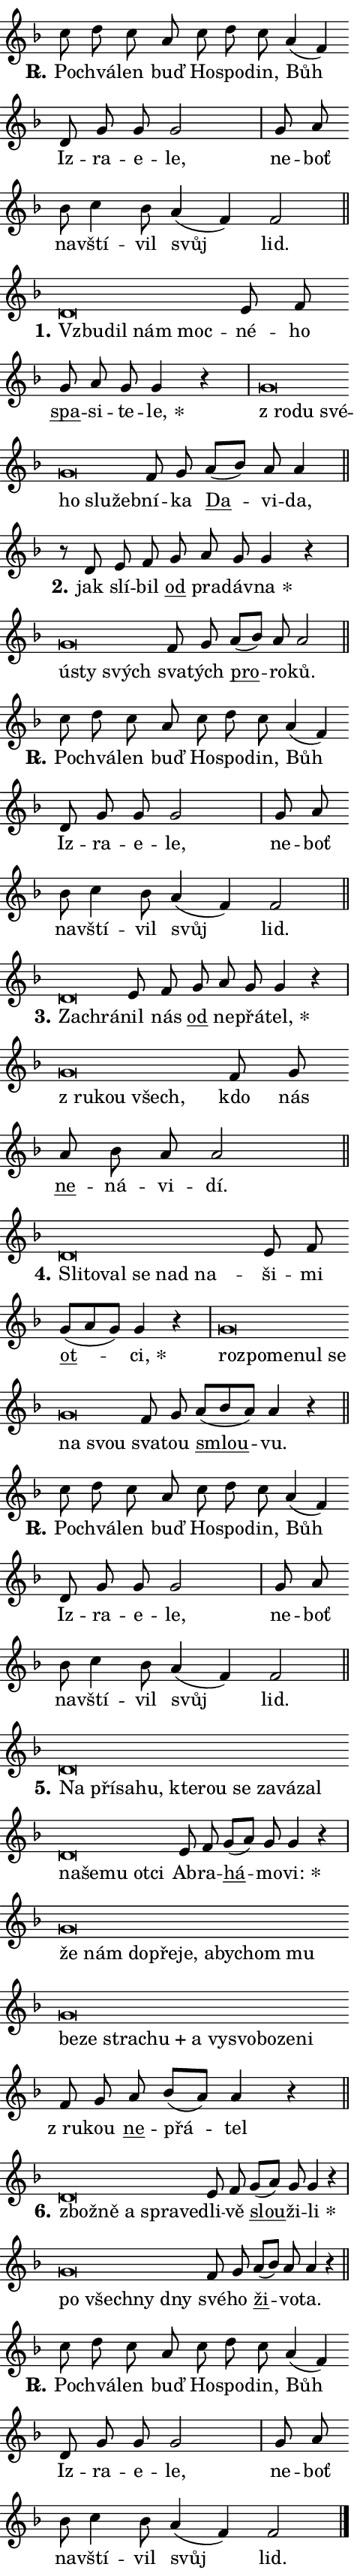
\version "2.24.0"
\header { tagline = "" }
\paper {
  indent = 0\cm
  top-margin = 0\cm
  right-margin = 0.13\cm % to fit lyric hyphens
  bottom-margin = 0\cm
  left-margin = 0\cm
  paper-width = 8\cm
  page-breaking = #ly:one-page-breaking
  system-system-spacing.basic-distance = #11
  score-system-spacing.basic-distance = #11
  ragged-last = ##f
}


%% Author: Thomas Morley
%% https://lists.gnu.org/archive/html/lilypond-user/2020-05/msg00002.html
#(define (line-position grob)
"Returns position of @var[grob} in current system:
   @code{'start}, if at first time-step
   @code{'end}, if at last time-step
   @code{'middle} otherwise
"
  (let* ((col (ly:item-get-column grob))
         (ln (ly:grob-object col 'left-neighbor))
         (rn (ly:grob-object col 'right-neighbor))
         (col-to-check-left (if (ly:grob? ln) ln col))
         (col-to-check-right (if (ly:grob? rn) rn col))
         (break-dir-left
           (and
             (ly:grob-property col-to-check-left 'non-musical #f)
             (ly:item-break-dir col-to-check-left)))
         (break-dir-right
           (and
             (ly:grob-property col-to-check-right 'non-musical #f)
             (ly:item-break-dir col-to-check-right))))
        (cond ((eqv? 1 break-dir-left) 'start)
              ((eqv? -1 break-dir-right) 'end)
              (else 'middle))))

#(define (tranparent-at-line-position vctor)
  (lambda (grob)
  "Relying on @code{line-position} select the relevant enry from @var{vctor}.
Used to determine transparency,"
    (case (line-position grob)
      ((end) (not (vector-ref vctor 0)))
      ((middle) (not (vector-ref vctor 1)))
      ((start) (not (vector-ref vctor 2))))))

noteHeadBreakVisibility =
#(define-music-function (break-visibility)(vector?)
"Makes @code{NoteHead}s transparent relying on @var{break-visibility}"
#{
  \override NoteHead.transparent =
    #(tranparent-at-line-position break-visibility)
#})

#(define delete-ledgers-for-transparent-note-heads
  (lambda (grob)
    "Reads whether a @code{NoteHead} is transparent.
If so this @code{NoteHead} is removed from @code{'note-heads} from
@var{grob}, which is supposed to be @code{LedgerLineSpanner}.
As a result ledgers are not printed for this @code{NoteHead}"
    (let* ((nhds-array (ly:grob-object grob 'note-heads))
           (nhds-list
             (if (ly:grob-array? nhds-array)
                 (ly:grob-array->list nhds-array)
                 '()))
           ;; Relies on the transparent-property being done before
           ;; Staff.LedgerLineSpanner.after-line-breaking is executed.
           ;; This is fragile ...
           (to-keep
             (remove
               (lambda (nhd)
                 (ly:grob-property nhd 'transparent #f))
               nhds-list)))
      ;; TODO find a better method to iterate over grob-arrays, similiar
      ;; to filter/remove etc for lists
      ;; For now rebuilt from scratch
      (set! (ly:grob-object grob 'note-heads)  '())
      (for-each
        (lambda (nhd)
          (ly:pointer-group-interface::add-grob grob 'note-heads nhd))
        to-keep))))

squashNotes = {
  \override NoteHead.X-extent = #'(-0.2 . 0.2)
  \override NoteHead.Y-extent = #'(-0.75 . 0)
  \override NoteHead.stencil =
    #(lambda (grob)
       (let ((pos (ly:grob-property grob 'staff-position)))
         (begin
           (if (< pos -7) (display "ERROR: Lower brevis then expected\n") (display ""))
           (if (<= pos -6) ly:text-interface::print ly:note-head::print))))
}
unSquashNotes = {
  \revert NoteHead.X-extent
  \revert NoteHead.Y-extent
  \revert NoteHead.stencil
}

hideNotes = \noteHeadBreakVisibility #begin-of-line-visible
unHideNotes = \noteHeadBreakVisibility #all-visible

% work-around for resetting accidentals
% https://lilypond.org/doc/v2.23/Documentation/notation/displaying-rhythms#unmetered-music
cadenzaMeasure = {
  \cadenzaOff
  \partial 1024 s1024
  \cadenzaOn
}

#(define-markup-command (accent layout props text) (markup?)
  "Underline accented syllable"
  (interpret-markup layout props
    #{\markup \override #'(offset . 4.3) \underline { #text }#}))

responsum = \markup \concat {
  "R" \hspace #-1.05 \path #0.1 #'((moveto 0 0.07) (lineto 0.9 0.8)) \hspace #0.05 "."
}

spaceSize = #0.6828661417322834 % exact space size for TeX Gyre Schola

\layout {
  \context {
    \Staff
    \remove "Time_signature_engraver"
    \override LedgerLineSpanner.after-line-breaking = #delete-ledgers-for-transparent-note-heads
  }
  \context {
    \Lyrics {
      \override LyricSpace.minimum-distance = \spaceSize
      \override LyricText.font-name = #"TeX Gyre Schola"
      \override LyricText.font-size = 1
      \override StanzaNumber.font-name = #"TeX Gyre Schola Bold"
      \override StanzaNumber.font-size = 1
    }
  }
  \context {
    \Score 
    \override NoteHead.text =
      #(lambda (grob) 
        (let ((pos (ly:grob-property grob 'staff-position)))
          #{\markup {
            \combine
              \halign #-0.55 \raise #(if (= pos -6) 0 0.5) \override #'(thickness . 2) \draw-line #'(3.2 . 0)
              \musicglyph "noteheads.sM1"
          }#}))
  }
}

% magnetic-lyrics.ily
%
%   written by
%     Jean Abou Samra <jean@abou-samra.fr>
%     Werner Lemberg <wl@gnu.org>
%
%   adapted by
%     Jiri Hon <jiri.hon@gmail.com>
%
% Version 2022-Apr-15

% https://www.mail-archive.com/lilypond-user@gnu.org/msg149350.html

#(define (Left_hyphen_pointer_engraver context)
   "Collect syllable-hyphen-syllable occurrences in lyrics and store
them in properties.  This engraver only looks to the left.  For
example, if the lyrics input is @code{foo -- bar}, it does the
following.

@itemize @bullet
@item
Set the @code{text} property of the @code{LyricHyphen} grob between
@q{foo} and @q{bar} to @code{foo}.

@item
Set the @code{left-hyphen} property of the @code{LyricText} grob with
text @q{foo} to the @code{LyricHyphen} grob between @q{foo} and
@q{bar}.
@end itemize

Use this auxiliary engraver in combination with the
@code{lyric-@/text::@/apply-@/magnetic-@/offset!} hook."
   (let ((hyphen #f)
         (text #f))
     (make-engraver
      (acknowledgers
       ((lyric-syllable-interface engraver grob source-engraver)
        (set! text grob)))
      (end-acknowledgers
       ((lyric-hyphen-interface engraver grob source-engraver)
        ;(when (not (grob::has-interface grob 'lyric-space-interface))
          (set! hyphen grob)));)
      ((stop-translation-timestep engraver)
       (when (and text hyphen)
         (ly:grob-set-object! text 'left-hyphen hyphen))
       (set! text #f)
       (set! hyphen #f)))))

#(define (lyric-text::apply-magnetic-offset! grob)
   "If the space between two syllables is less than the value in
property @code{LyricText@/.details@/.squash-threshold}, move the right
syllable to the left so that it gets concatenated with the left
syllable.

Use this function as a hook for
@code{LyricText@/.after-@/line-@/breaking} if the
@code{Left_@/hyphen_@/pointer_@/engraver} is active."
   (let ((hyphen (ly:grob-object grob 'left-hyphen #f)))
     (when hyphen
       (let ((left-text (ly:spanner-bound hyphen LEFT)))
         (when (grob::has-interface left-text 'lyric-syllable-interface)
           (let* ((common (ly:grob-common-refpoint grob left-text X))
                  (this-x-ext (ly:grob-extent grob common X))
                  (left-x-ext
                   (begin
                     ;; Trigger magnetism for left-text.
                     (ly:grob-property left-text 'after-line-breaking)
                     (ly:grob-extent left-text common X)))
                  ;; `delta` is the gap width between two syllables.
                  (delta (- (interval-start this-x-ext)
                            (interval-end left-x-ext)))
                  (details (ly:grob-property grob 'details))
                  (threshold (assoc-get 'squash-threshold details 0.2)))
             (when (< delta threshold)
               (let* (;; We have to manipulate the input text so that
                      ;; ligatures crossing syllable boundaries are not
                      ;; disabled.  For languages based on the Latin
                      ;; script this is essentially a beautification.
                      ;; However, for non-Western scripts it can be a
                      ;; necessity.
                      (lt (ly:grob-property left-text 'text))
                      (rt (ly:grob-property grob 'text))
                      (is-space (grob::has-interface hyphen 'lyric-space-interface))
                      (space (if is-space " " ""))
                      (extra-delta (if is-space spaceSize 0))
                      ;; Append new syllable.
                      (ltrt-space (if (and (string? lt) (string? rt))
                                (string-append lt space rt)
                                (make-concat-markup (list lt space rt))))
                      ;; Right-align `ltrt` to the right side.
                      (ltrt-space-markup (grob-interpret-markup
                               grob
                               (make-translate-markup
                                (cons (interval-length this-x-ext) 0)
                                (make-right-align-markup ltrt-space)))))
                 (begin
                   ;; Don't print `left-text`.
                   (ly:grob-set-property! left-text 'stencil #f)
                   ;; Set text and stencil (which holds all collected
                   ;; syllables so far) and shift it to the left.
                   (ly:grob-set-property! grob 'text ltrt-space)
                   (ly:grob-set-property! grob 'stencil ltrt-space-markup)
                   (ly:grob-translate-axis! grob (- (- delta extra-delta)) X))))))))))


#(define (lyric-hyphen::displace-bounds-first grob)
   ;; Make very sure this callback isn't triggered too early.
   (let ((left (ly:spanner-bound grob LEFT))
         (right (ly:spanner-bound grob RIGHT)))
     (ly:grob-property left 'after-line-breaking)
     (ly:grob-property right 'after-line-breaking)
     (ly:lyric-hyphen::print grob)))

squashThreshold = #0.4

\layout {
  \context {
    \Lyrics
    \consists #Left_hyphen_pointer_engraver
    \override LyricText.after-line-breaking =
      #lyric-text::apply-magnetic-offset!
    \override LyricHyphen.stencil = #lyric-hyphen::displace-bounds-first
    \override LyricText.details.squash-threshold = \squashThreshold
    \override LyricHyphen.minimum-distance = 0
    \override LyricHyphen.minimum-length = \squashThreshold
  }
}

squashText = \override LyricText.details.squash-threshold = 9999
unSquashText = \override LyricText.details.squash-threshold = \squashThreshold

leftText = \override LyricText.self-alignment-X = #LEFT
unLeftText = \revert LyricText.self-alignment-X

starOffset = #(lambda (grob) 
                (let ((x_offset (ly:self-alignment-interface::aligned-on-x-parent grob)))
                  (if (= x_offset 0) 0 (+ x_offset 1.2))))

star = #(define-music-function (syllable)(string?)
"Append star separator at the end of a syllable"
#{
  \once \override LyricText.X-offset = #starOffset
  \lyricmode { \markup {
    #syllable
    \override #'((font-name . "TeX Gyre Schola Bold")) \hspace #0.2 \lower #0.65 \larger "*"
  } }
#})

starAccent = #(define-music-function (syllable)(string?)
"Append star separator at the end of a syllable and make accent"
#{
  \once \override LyricText.X-offset = #starOffset
  \lyricmode { \markup {
    \accent #syllable
    \override #'((font-name . "TeX Gyre Schola Bold")) \hspace #0.2 \lower #0.65 \larger "*"
  } }
#})

breath = #(define-music-function (syllable)(string?)
"Append breathing indicator at the end of a syllable"
#{
  \lyricmode { \markup { #syllable "+" } }
#})

optionalBreath = #(define-music-function (syllable)(string?)
"Append optional breathing indicator at the end of a syllable"
#{
  \lyricmode { \markup { #syllable "(+)" } }
#})


\score {
    <<
        \new Voice = "melody" { \cadenzaOn \key f \major \relative { c''8 d c a \bar "" c d c \bar "" a4( f) \bar "" d8 g g g2 \cadenzaMeasure \bar "|" g8 a \bar "" bes c4 bes8 \bar "" a4( f) f2 \cadenzaMeasure \bar "||" \break } }
        \new Lyrics \lyricsto "melody" { \lyricmode { \set stanza = \responsum
Po -- chvá -- len buď Ho -- spo -- din, Bůh Iz -- ra -- e -- le, ne -- boť na -- vští -- vil svůj lid. } }
    >>
    \layout {}
}

\score {
    <<
        \new Voice = "melody" { \cadenzaOn \key f \major \relative { \squashNotes d'\breve*1/16 \hideNotes \breve*1/16 \bar "" \breve*1/16 \breve*1/16 \bar "" \unHideNotes \unSquashNotes e8 f \bar "" g a g g4 r \cadenzaMeasure \bar "|" \squashNotes g\breve*1/16 \hideNotes \breve*1/16 \bar "" \breve*1/16 \bar "" \breve*1/16 \bar "" \breve*1/16 \breve*1/16 \bar "" \unHideNotes \unSquashNotes f8 g \bar "" a[( bes)] a a4 \cadenzaMeasure \bar "||" \break } }
        \new Lyrics \lyricsto "melody" { \lyricmode { \set stanza = "1."
\leftText Vzbu -- \squashText dil nám moc -- \unLeftText \unSquashText né -- ho \markup \accent spa -- si -- te -- \star le, \leftText "z ro" -- \squashText du své -- ho slu -- žeb -- \unLeftText \unSquashText ní -- ka \markup \accent Da -- vi -- da, } }
    >>
    \layout {}
}

\score {
    <<
        \new Voice = "melody" { \cadenzaOn \key f \major \relative { r8 d'8 e8 f \bar "" g a g g4 r \cadenzaMeasure \bar "|" \squashNotes g\breve*1/16 \hideNotes \breve*1/16 \breve*1/16 \bar "" \unHideNotes \unSquashNotes f8 g \bar "" a[( bes)] a a2 \cadenzaMeasure \bar "||" \break } }
        \new Lyrics \lyricsto "melody" { \lyricmode { \set stanza = "2."
jak slí -- bil \markup \accent od pra -- dáv -- \star na \leftText ú -- \squashText sty svých \unLeftText \unSquashText sva -- tých \markup \accent pro -- ro -- ků. } }
    >>
    \layout {}
}

\score {
    <<
        \new Voice = "melody" { \cadenzaOn \key f \major \relative { c''8 d c a \bar "" c d c \bar "" a4( f) \bar "" d8 g g g2 \cadenzaMeasure \bar "|" g8 a \bar "" bes c4 bes8 \bar "" a4( f) f2 \cadenzaMeasure \bar "||" \break } }
        \new Lyrics \lyricsto "melody" { \lyricmode { \set stanza = \responsum
Po -- chvá -- len buď Ho -- spo -- din, Bůh Iz -- ra -- e -- le, ne -- boť na -- vští -- vil svůj lid. } }
    >>
    \layout {}
}

\score {
    <<
        \new Voice = "melody" { \cadenzaOn \key f \major \relative { \squashNotes d'\breve*1/16 \hideNotes \breve*1/16 \bar "" \unHideNotes \unSquashNotes e8 f \bar "" g a g g4 r \cadenzaMeasure \bar "|" \squashNotes g\breve*1/16 \hideNotes \breve*1/16 \breve*1/16 \bar "" \unHideNotes \unSquashNotes f8 g \bar "" a bes a a2 \cadenzaMeasure \bar "||" \break } }
        \new Lyrics \lyricsto "melody" { \lyricmode { \set stanza = "3."
\leftText Za -- \squashText chrá -- \unLeftText \unSquashText nil nás \markup \accent od ne -- přá -- \star tel, \leftText "z ru" -- \squashText kou všech, \unLeftText \unSquashText kdo nás \markup \accent ne -- ná -- vi -- dí. } }
    >>
    \layout {}
}

\score {
    <<
        \new Voice = "melody" { \cadenzaOn \key f \major \relative { \squashNotes d'\breve*1/16 \hideNotes \breve*1/16 \bar "" \breve*1/16 \bar "" \breve*1/16 \bar "" \breve*1/16 \breve*1/16 \bar "" \unHideNotes \unSquashNotes e8 f \bar "" g[( a g)] g4 r \cadenzaMeasure \bar "|" \squashNotes g\breve*1/16 \hideNotes \breve*1/16 \bar "" \breve*1/16 \bar "" \breve*1/16 \bar "" \breve*1/16 \bar "" \breve*1/16 \breve*1/16 \bar "" \unHideNotes \unSquashNotes f8 g \bar "" a[( bes a)] a4 r \cadenzaMeasure \bar "||" \break } }
        \new Lyrics \lyricsto "melody" { \lyricmode { \set stanza = "4."
\leftText Sli -- \squashText to -- val se nad na -- \unLeftText \unSquashText ši -- mi \markup \accent ot -- \star ci, \leftText roz -- \squashText po -- me -- nul se na svou \unLeftText \unSquashText sva -- tou \markup \accent smlou -- vu. } }
    >>
    \layout {}
}

\score {
    <<
        \new Voice = "melody" { \cadenzaOn \key f \major \relative { c''8 d c a \bar "" c d c \bar "" a4( f) \bar "" d8 g g g2 \cadenzaMeasure \bar "|" g8 a \bar "" bes c4 bes8 \bar "" a4( f) f2 \cadenzaMeasure \bar "||" \break } }
        \new Lyrics \lyricsto "melody" { \lyricmode { \set stanza = \responsum
Po -- chvá -- len buď Ho -- spo -- din, Bůh Iz -- ra -- e -- le, ne -- boť na -- vští -- vil svůj lid. } }
    >>
    \layout {}
}

\score {
    <<
        \new Voice = "melody" { \cadenzaOn \key f \major \relative { \squashNotes d'\breve*1/16 \hideNotes \breve*1/16 \bar "" \breve*1/16 \bar "" \breve*1/16 \bar "" \breve*1/16 \bar "" \breve*1/16 \bar "" \breve*1/16 \bar "" \breve*1/16 \bar "" \breve*1/16 \bar "" \breve*1/16 \bar "" \breve*1/16 \bar "" \breve*1/16 \bar "" \breve*1/16 \bar "" \breve*1/16 \breve*1/16 \bar "" \unHideNotes \unSquashNotes e8 f \bar "" g[( a)] g g4 r \cadenzaMeasure \bar "|" \squashNotes g\breve*1/16 \hideNotes \breve*1/16 \bar "" \breve*1/16 \bar "" \breve*1/16 \bar "" \breve*1/16 \bar "" \breve*1/16 \bar "" \breve*1/16 \bar "" \breve*1/16 \bar "" \breve*1/16 \bar "" \breve*1/16 \bar "" \breve*1/16 \bar "" \breve*1/16 \bar "" \breve*1/16 \bar "" \breve*1/16 \bar "" \breve*1/16 \bar "" \breve*1/16 \bar "" \breve*1/16 \bar "" \breve*1/16 \breve*1/16 \bar "" \unHideNotes \unSquashNotes f8 g \bar "" a bes[( a)] a4 r \cadenzaMeasure \bar "||" \break } }
        \new Lyrics \lyricsto "melody" { \lyricmode { \set stanza = "5."
\leftText Na \squashText pří -- sa -- hu, kte -- rou se za -- vá -- zal na -- še -- mu ot -- ci \unLeftText \unSquashText Ab -- ra -- \markup \accent há -- mo -- \star vi: \leftText že \squashText nám do -- pře -- je, a -- by -- chom mu be -- ze stra -- \breath "chu" a vy -- svo -- bo -- ze -- ni \unLeftText \unSquashText "z ru" -- kou \markup \accent ne -- přá -- tel } }
    >>
    \layout {}
}

\score {
    <<
        \new Voice = "melody" { \cadenzaOn \key f \major \relative { \squashNotes d'\breve*1/16 \hideNotes \breve*1/16 \bar "" \breve*1/16 \bar "" \breve*1/16 \breve*1/16 \bar "" \unHideNotes \unSquashNotes e8 f \bar "" g[( a)] g g4 r \cadenzaMeasure \bar "|" \squashNotes g\breve*1/16 \hideNotes \breve*1/16 \bar "" \breve*1/16 \breve*1/16 \bar "" \unHideNotes \unSquashNotes f8 g \bar "" a[( bes)] a a4 r \cadenzaMeasure \bar "||" \break } }
        \new Lyrics \lyricsto "melody" { \lyricmode { \set stanza = "6."
\leftText zbož -- \squashText ně a spra -- ve -- \unLeftText \unSquashText dli -- vě \markup \accent slou -- ži -- \star li \leftText po \squashText všech -- ny dny \unLeftText \unSquashText své -- ho \markup \accent ži -- vo -- ta. } }
    >>
    \layout {}
}

\score {
    <<
        \new Voice = "melody" { \cadenzaOn \key f \major \relative { c''8 d c a \bar "" c d c \bar "" a4( f) \bar "" d8 g g g2 \cadenzaMeasure \bar "|" g8 a \bar "" bes c4 bes8 \bar "" a4( f) f2 \cadenzaMeasure \bar "||" \break } \bar "|." }
        \new Lyrics \lyricsto "melody" { \lyricmode { \set stanza = \responsum
Po -- chvá -- len buď Ho -- spo -- din, Bůh Iz -- ra -- e -- le, ne -- boť na -- vští -- vil svůj lid. } }
    >>
    \layout {}
}
